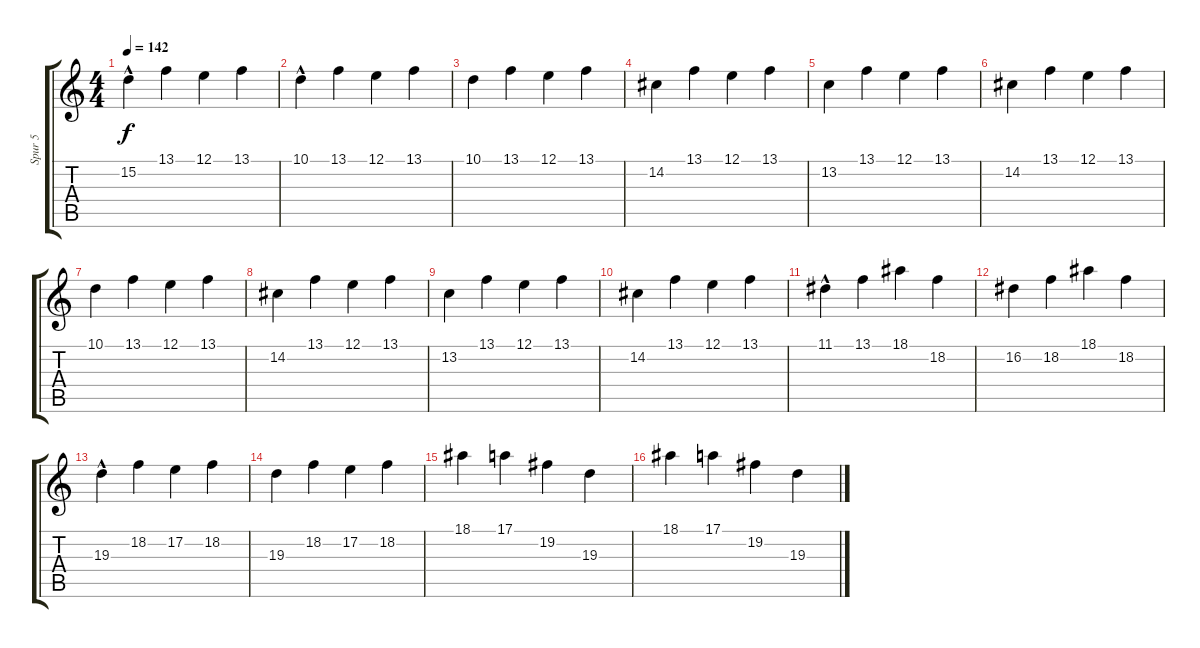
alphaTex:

\track ("Spur 5" "Spur 5") {instrument xylophone}
\staff {score tabs}
\tuning (E4 B3 G3 D3 A2 E2) {hide}
\ts (4 4)
\tempo 142
\clef g2
\ks c
15.2{hac}.4{dy f instrument xylophone} 13.1.4 12.1.4 13.1.4 |
10.1{hac}.4 13.1.4 12.1.4 13.1.4 |
10.1.4 13.1.4 12.1.4 13.1.4 |
14.2.4 13.1.4 12.1.4 13.1.4 |
13.2.4 13.1.4 12.1.4 13.1.4 |
14.2.4 13.1.4 12.1.4 13.1.4 |
10.1.4 13.1.4 12.1.4 13.1.4 |
14.2.4 13.1.4 12.1.4 13.1.4 |
13.2.4 13.1.4 12.1.4 13.1.4 |
14.2.4 13.1.4 12.1.4 13.1.4 |
11.1{hac}.4 13.1.4 18.1.4 18.2.4 |
16.2.4 18.2.4 18.1.4 18.2.4 |
19.3{hac}.4 18.2.4 17.2.4 18.2.4 |
19.3.4 18.2.4 17.2.4 18.2.4 |
18.1.4 17.1.4 19.2.4 19.3.4 |
18.1.4 17.1.4 19.2.4 19.3.4
